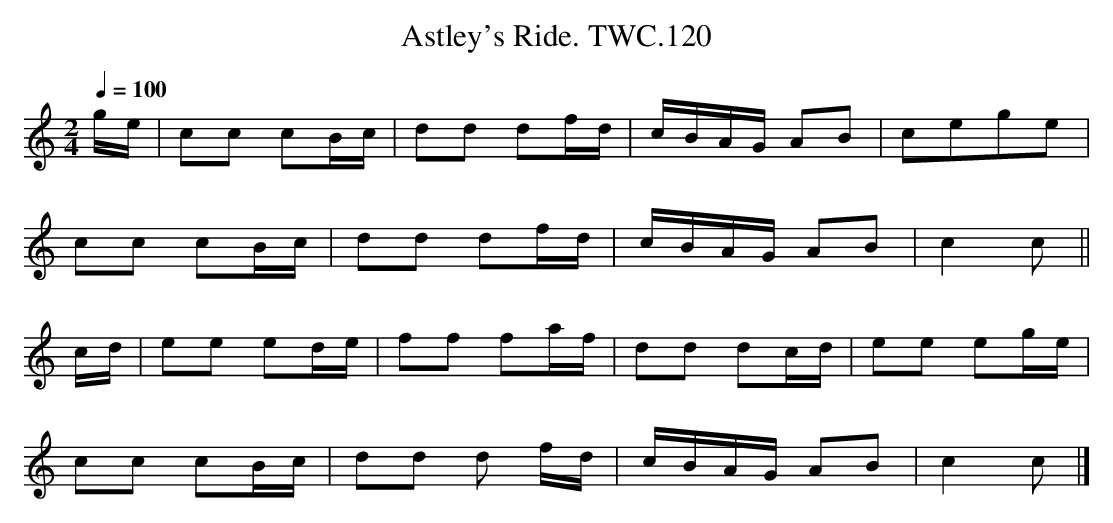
X:1
T:Astley's Ride. TWC.120
M:2/4
L:1/8
Q:1/4=100
K:C
g/e/|cc cB/c/|dd df/d/|c/B/A/G/ AB|cege|
cc cB/c/|dd df/d/|c/B/A/G/ AB|c2c||
c/d/|ee ed/e/|ff fa/f/|dd dc/d/|ee eg/e/|
cc cB/c/|dd d f/d/|c/B/A/G/ AB|c2c|]
